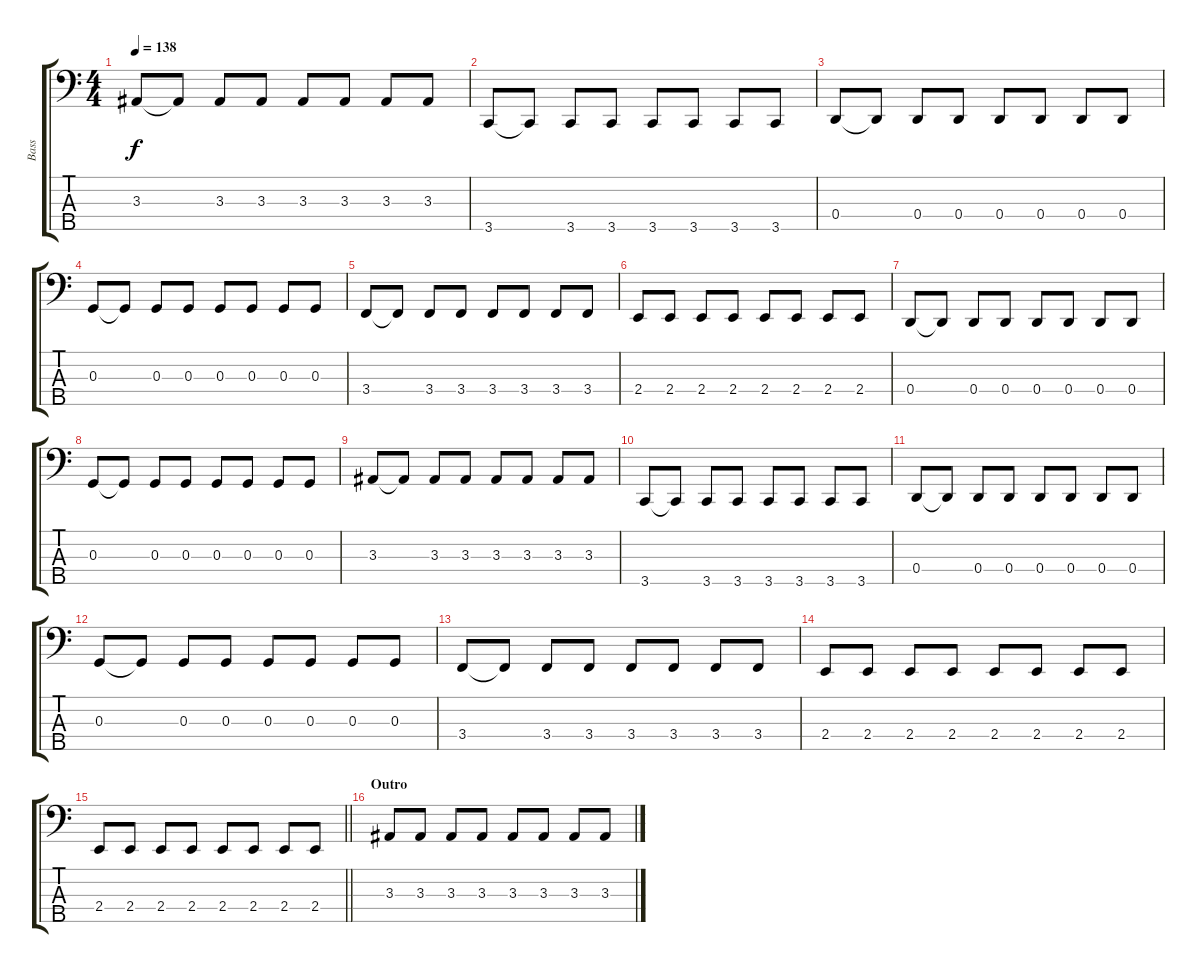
\track ("Bass" "Bass") {instrument electricbassfinger}
\staff {score tabs}
\tuning (F2 C2 G1 D1 A0) {hide}
\ts (4 4)
\tempo 138
\clef f4
\ks c
3.3.8{dy f} 3.3{t}.8 3.3.8 3.3.8 3.3.8 3.3.8 3.3.8 3.3.8 |
3.5.8 3.5{t}.8 3.5.8 3.5.8 3.5.8 3.5.8 3.5.8 3.5.8 |
0.4.8 0.4{t}.8 0.4.8 0.4.8 0.4.8 0.4.8 0.4.8 0.4.8 |
0.3.8 0.3{t}.8 0.3.8 0.3.8 0.3.8 0.3.8 0.3.8 0.3.8 |
3.4.8 3.4{t}.8 3.4.8 3.4.8 3.4.8 3.4.8 3.4.8 3.4.8 |
2.4.8 2.4.8 2.4.8 2.4.8 2.4.8 2.4.8 2.4.8 2.4.8 |
0.4.8 0.4{t}.8 0.4.8 0.4.8 0.4.8 0.4.8 0.4.8 0.4.8 |
0.3.8 0.3{t}.8 0.3.8 0.3.8 0.3.8 0.3.8 0.3.8 0.3.8 |
3.3.8 3.3{t}.8 3.3.8 3.3.8 3.3.8 3.3.8 3.3.8 3.3.8 |
3.5.8 3.5{t}.8 3.5.8 3.5.8 3.5.8 3.5.8 3.5.8 3.5.8 |
0.4.8 0.4{t}.8 0.4.8 0.4.8 0.4.8 0.4.8 0.4.8 0.4.8 |
0.3.8 0.3{t}.8 0.3.8 0.3.8 0.3.8 0.3.8 0.3.8 0.3.8 |
3.4.8 3.4{t}.8 3.4.8 3.4.8 3.4.8 3.4.8 3.4.8 3.4.8 |
2.4.8 2.4.8 2.4.8 2.4.8 2.4.8 2.4.8 2.4.8 2.4.8 |
\barLineRight lightlight
2.4.8 2.4.8 2.4.8 2.4.8 2.4.8 2.4.8 2.4.8 2.4.8 |
\section ("" "Outro")
3.3.8 3.3.8 3.3.8 3.3.8 3.3.8 3.3.8 3.3.8 3.3.8
